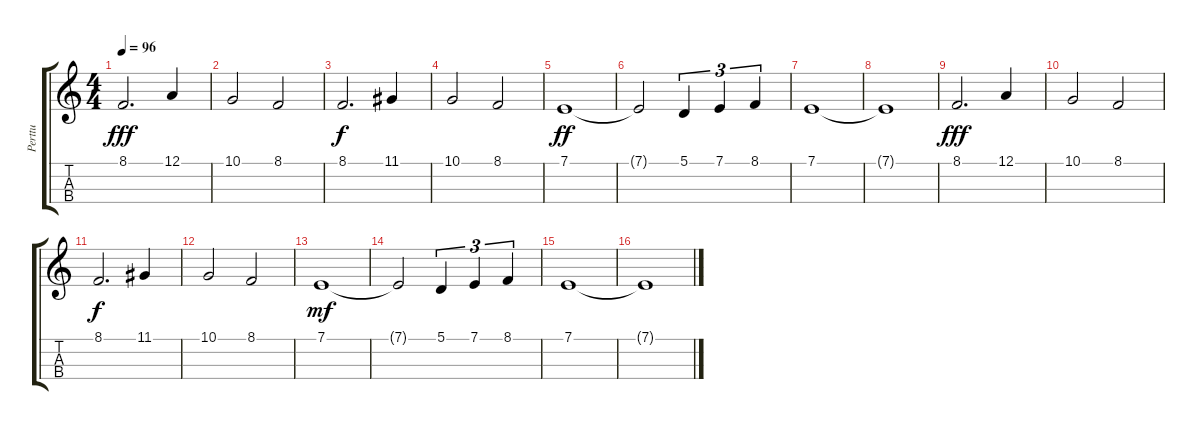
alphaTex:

\track ("Perttu" "Perttu") {instrument viola}
\staff {score tabs}
\tuning (A3 D3 G2 C2) {hide}
\ts (4 4)
\tempo 96
\clef g2
\ks c
8.1.2{d dy fff} 12.1.4 |
10.1.2 8.1.2 |
8.1.2{d dy f} 11.1.4 |
10.1.2 8.1.2 |
7.1.1{dy ff} |
7.1{t}.2 5.1.4{tu (3 2)} 7.1.4{tu (3 2)} 8.1.4{tu (3 2)} |
7.1.1 |
7.1{t}.1 |
8.1.2{d dy fff} 12.1.4 |
10.1.2 8.1.2 |
8.1.2{d dy f} 11.1.4 |
10.1.2 8.1.2 |
7.1.1{dy mf} |
7.1{t}.2 5.1.4{tu (3 2)} 7.1.4{tu (3 2)} 8.1.4{tu (3 2)} |
7.1.1 |
7.1{t}.1
